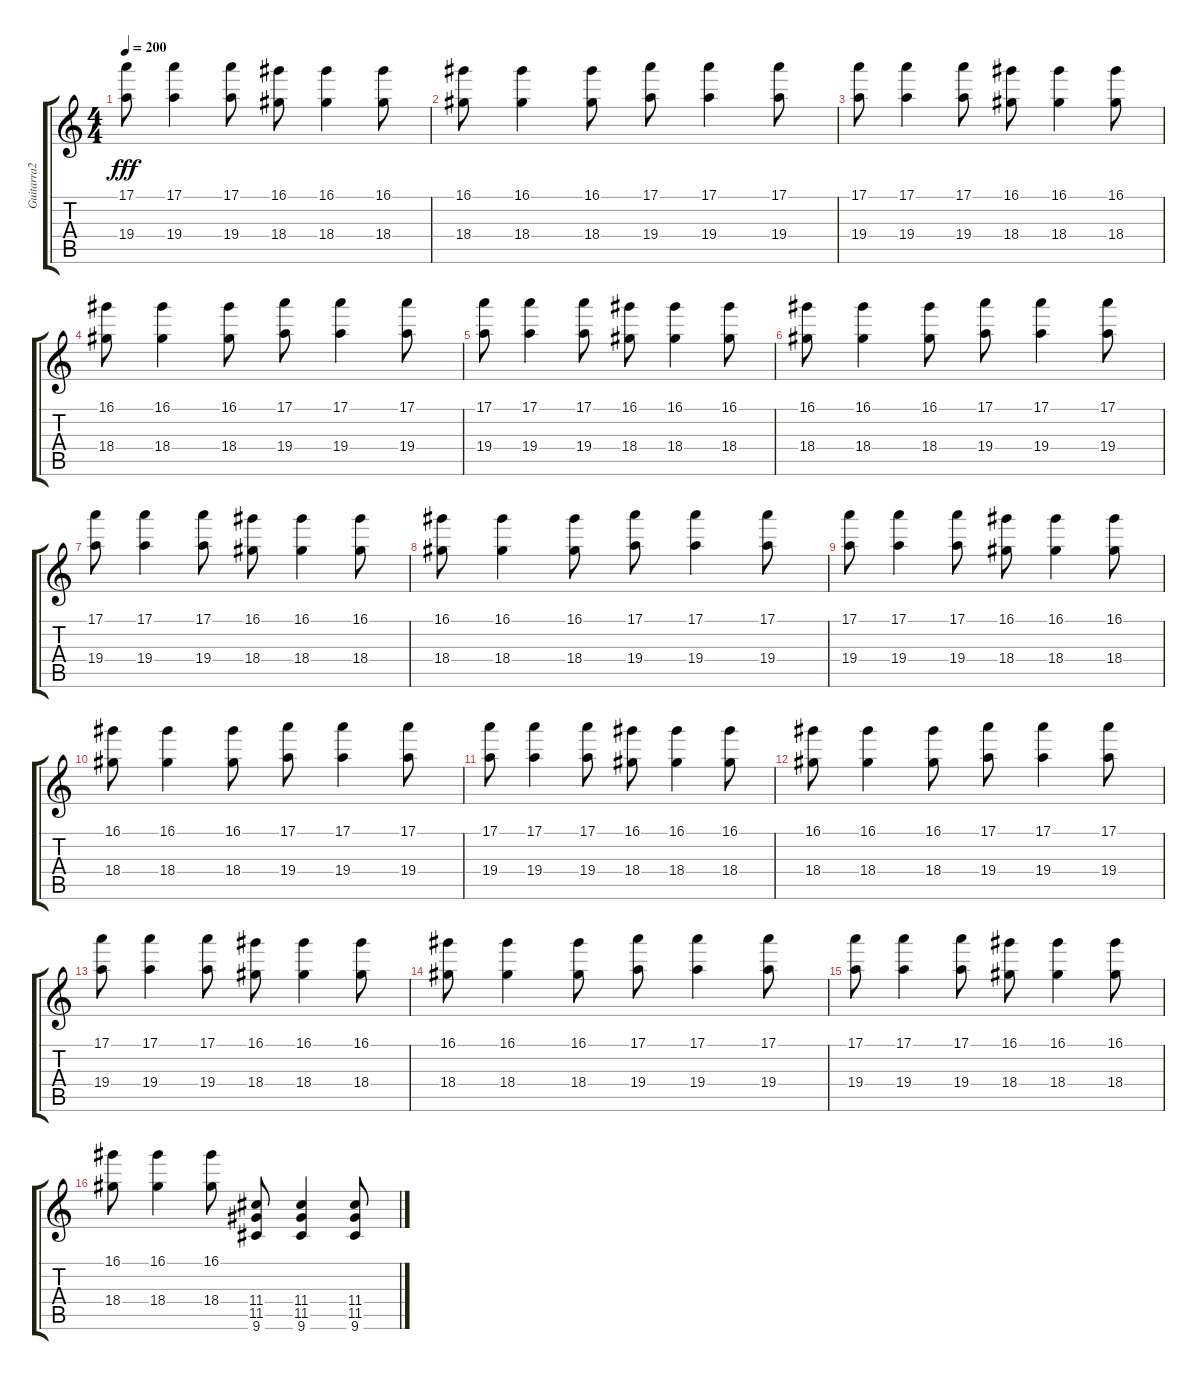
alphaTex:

\track ("Guitarra2" "Guitarra2") {instrument distortionguitar}
\staff {score tabs}
\tuning (E4 B3 G3 D3 A2 E2) {hide}
\ts (4 4)
\tempo 200
\clef g2
\ks c
(17.1 19.4).8{dy fff} (17.1 19.4).4 (17.1 19.4).8 (16.1 18.4).8 (16.1 18.4).4 (16.1 18.4).8 |
(16.1 18.4).8 (16.1 18.4).4 (16.1 18.4).8 (17.1 19.4).8 (17.1 19.4).4 (17.1 19.4).8 |
(17.1 19.4).8 (17.1 19.4).4 (17.1 19.4).8 (16.1 18.4).8 (16.1 18.4).4 (16.1 18.4).8 |
(16.1 18.4).8 (16.1 18.4).4 (16.1 18.4).8 (17.1 19.4).8 (17.1 19.4).4 (17.1 19.4).8 |
(17.1 19.4).8 (17.1 19.4).4 (17.1 19.4).8 (16.1 18.4).8 (16.1 18.4).4 (16.1 18.4).8 |
(16.1 18.4).8 (16.1 18.4).4 (16.1 18.4).8 (17.1 19.4).8 (17.1 19.4).4 (17.1 19.4).8 |
(17.1 19.4).8 (17.1 19.4).4 (17.1 19.4).8 (16.1 18.4).8 (16.1 18.4).4 (16.1 18.4).8 |
(16.1 18.4).8 (16.1 18.4).4 (16.1 18.4).8 (17.1 19.4).8 (17.1 19.4).4 (17.1 19.4).8 |
(17.1 19.4).8 (17.1 19.4).4 (17.1 19.4).8 (16.1 18.4).8 (16.1 18.4).4 (16.1 18.4).8 |
(16.1 18.4).8 (16.1 18.4).4 (16.1 18.4).8 (17.1 19.4).8 (17.1 19.4).4 (17.1 19.4).8 |
(17.1 19.4).8 (17.1 19.4).4 (17.1 19.4).8 (16.1 18.4).8 (16.1 18.4).4 (16.1 18.4).8 |
(16.1 18.4).8 (16.1 18.4).4 (16.1 18.4).8 (17.1 19.4).8 (17.1 19.4).4 (17.1 19.4).8 |
(17.1 19.4).8 (17.1 19.4).4 (17.1 19.4).8 (16.1 18.4).8 (16.1 18.4).4 (16.1 18.4).8 |
(16.1 18.4).8 (16.1 18.4).4 (16.1 18.4).8 (17.1 19.4).8 (17.1 19.4).4 (17.1 19.4).8 |
(17.1 19.4).8 (17.1 19.4).4 (17.1 19.4).8 (16.1 18.4).8 (16.1 18.4).4 (16.1 18.4).8 |
(16.1 18.4).8 (16.1 18.4).4 (16.1 18.4).8 (11.4 11.5 9.6).8 (11.4 11.5 9.6).4 (11.4 11.5 9.6).8
